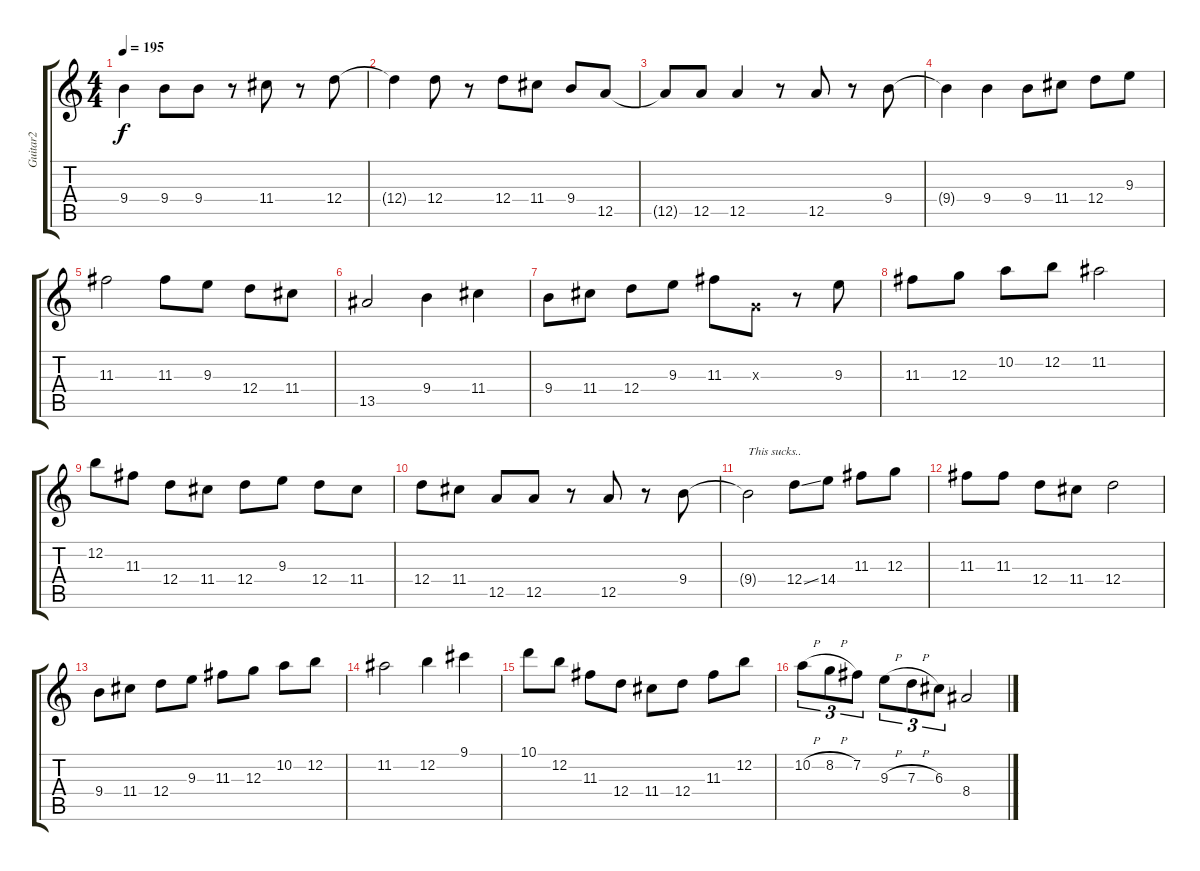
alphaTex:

\track ("Guitar2" "Guitar2") {instrument distortionguitar}
\staff {score tabs}
\tuning (E4 B3 G3 D3 A2 E2) {hide}
\ts (4 4)
\tempo 195
\clef g2
\ks c
9.4.4{dy f} 9.4.8 9.4.8 r.8 11.4.8 r.8 12.4.8 |
12.4{t}.4 12.4.8 r.8 12.4.8 11.4.8 9.4.8 12.5.8 |
12.5{t}.8 12.5.8 12.5.4 r.8 12.5.8 r.8 9.4.8 |
9.4{t}.4 9.4.4 9.4.8 11.4.8 12.4.8 9.3.8 |
11.3.2 11.3.8 9.3.8 12.4.8 11.4.8 |
13.5.2 9.4.4 11.4.4 |
9.4.8 11.4.8 12.4.8 9.3.8 11.3.8 0.3{x}.8 r.8 9.3.8 |
11.3.8 12.3.8 10.2.8 12.2.8 11.2.2 |
12.2.8 11.3.8 12.4.8 11.4.8 12.4.8 9.3.8 12.4.8 11.4.8 |
12.4.8 11.4.8 12.5.8 12.5.8 r.8 12.5.8 r.8 9.4.8 |
9.4{t}.2{txt "This sucks.."} 12.4{ss}.8 14.4.8 11.3.8 12.3.8 |
11.3.8 11.3.8 12.4.8 11.4.8 12.4.2 |
9.4.8 11.4.8 12.4.8 9.3.8 11.3.8 12.3.8 10.2.8 12.2.8 |
11.2.2 12.2.4 9.1.4 |
10.1.8 12.2.8 11.3.8 12.4.8 11.4.8 12.4.8 11.3.8 12.2.8 |
10.2{h}.8{tu (3 2)} 8.2{h}.8{tu (3 2)} 7.2.8{tu (3 2)} 9.3{h}.8{tu (3 2)} 7.3{h}.8{tu (3 2)} 6.3.8{tu (3 2)} 8.4.2
